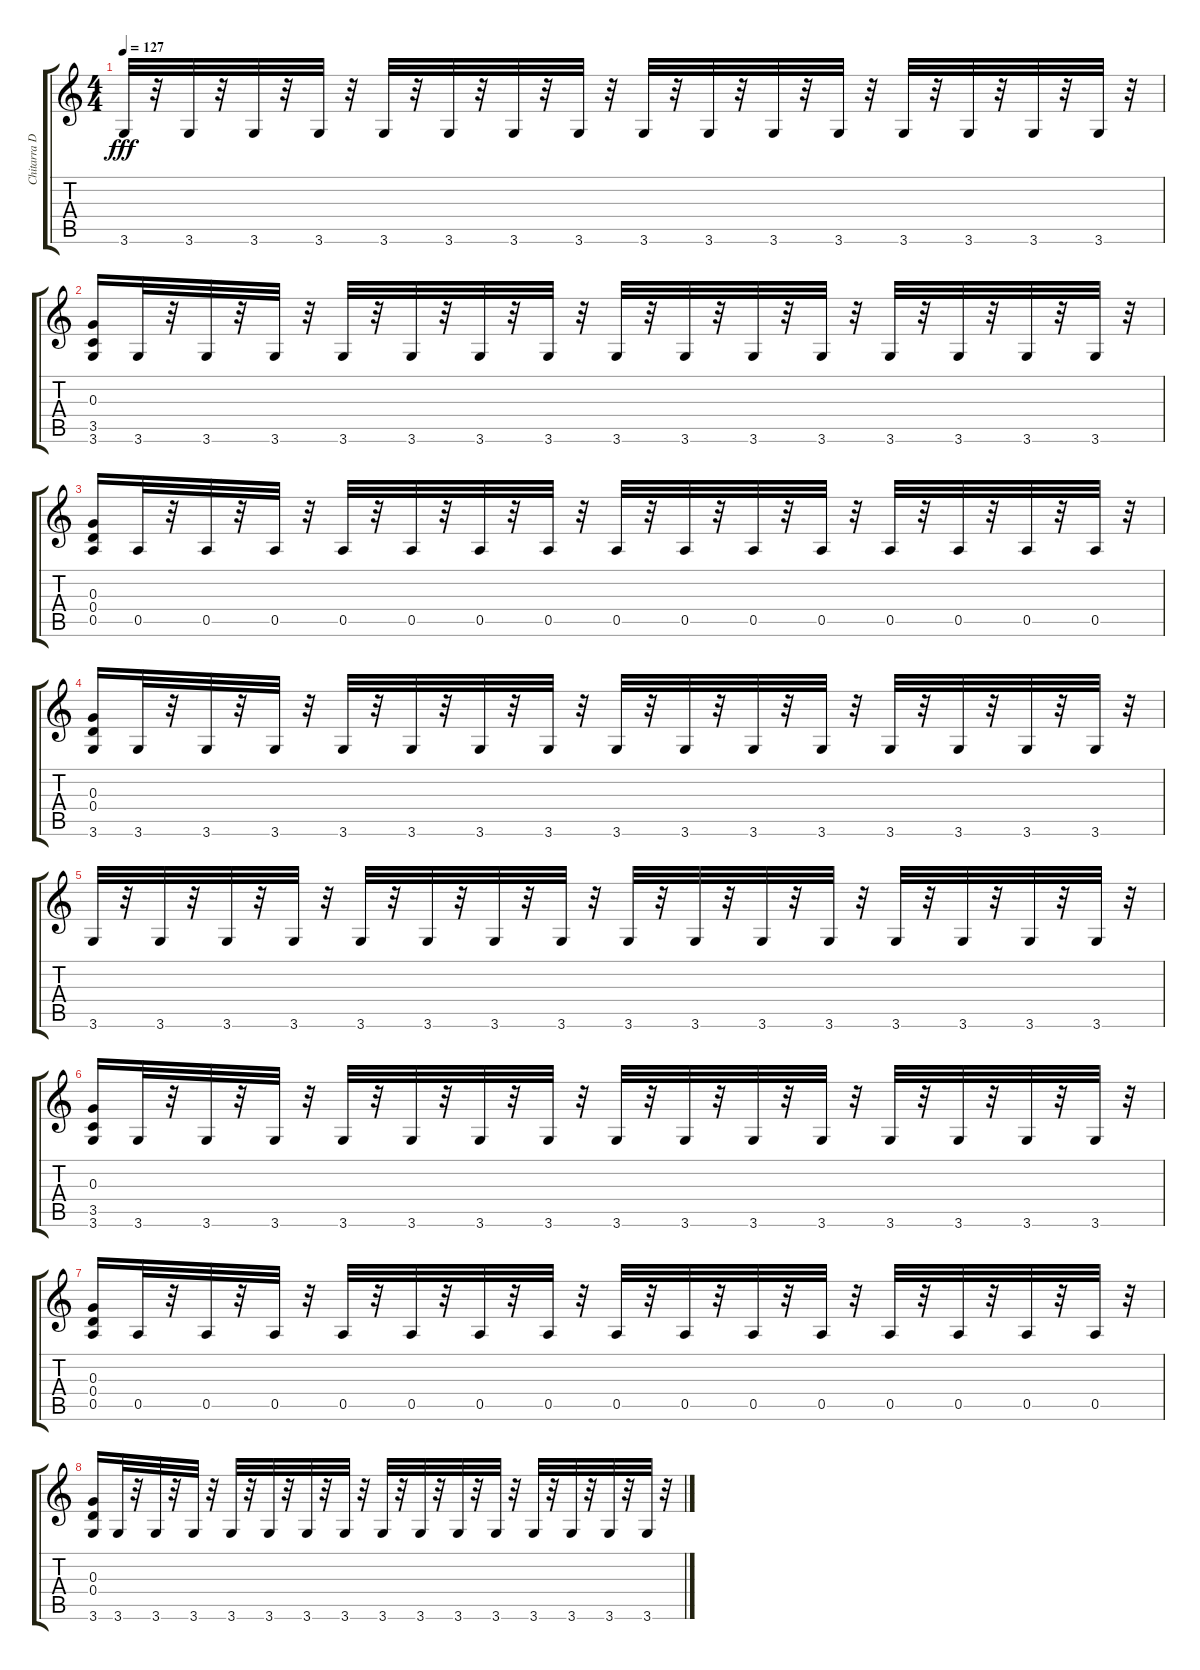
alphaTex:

\track ("Chitarra Dist Rit" "Chitarra D") {instrument distortionguitar}
\staff {score tabs}
\tuning (E4 B3 G3 D3 A2 E2) {hide}
\ts (4 4)
\tempo 127
\clef g2
\ks c
3.6.32{dy fff} r.32 3.6.32 r.32 3.6.32 r.32 3.6.32 r.32 3.6.32 r.32 3.6.32 r.32 3.6.32 r.32 3.6.32 r.32 3.6.32 r.32 3.6.32 r.32 3.6.32 r.32 3.6.32 r.32 3.6.32 r.32 3.6.32 r.32 3.6.32 r.32 3.6.32 r.32 |
(0.3 3.5 3.6).16 3.6.32 r.32 3.6.32 r.32 3.6.32 r.32 3.6.32 r.32 3.6.32 r.32 3.6.32 r.32 3.6.32 r.32 3.6.32 r.32 3.6.32 r.32 3.6.32 r.32 3.6.32 r.32 3.6.32 r.32 3.6.32 r.32 3.6.32 r.32 3.6.32 r.32 |
(0.3 0.4 0.5).16 0.5.32 r.32 0.5.32 r.32 0.5.32 r.32 0.5.32 r.32 0.5.32 r.32 0.5.32 r.32 0.5.32 r.32 0.5.32 r.32 0.5.32 r.32 0.5.32 r.32 0.5.32 r.32 0.5.32 r.32 0.5.32 r.32 0.5.32 r.32 0.5.32 r.32 |
(0.3 0.4 3.6).16 3.6.32 r.32 3.6.32 r.32 3.6.32 r.32 3.6.32 r.32 3.6.32 r.32 3.6.32 r.32 3.6.32 r.32 3.6.32 r.32 3.6.32 r.32 3.6.32 r.32 3.6.32 r.32 3.6.32 r.32 3.6.32 r.32 3.6.32 r.32 3.6.32 r.32 |
3.6.32 r.32 3.6.32 r.32 3.6.32 r.32 3.6.32 r.32 3.6.32 r.32 3.6.32 r.32 3.6.32 r.32 3.6.32 r.32 3.6.32 r.32 3.6.32 r.32 3.6.32 r.32 3.6.32 r.32 3.6.32 r.32 3.6.32 r.32 3.6.32 r.32 3.6.32 r.32 |
(0.3 3.5 3.6).16 3.6.32 r.32 3.6.32 r.32 3.6.32 r.32 3.6.32 r.32 3.6.32 r.32 3.6.32 r.32 3.6.32 r.32 3.6.32 r.32 3.6.32 r.32 3.6.32 r.32 3.6.32 r.32 3.6.32 r.32 3.6.32 r.32 3.6.32 r.32 3.6.32 r.32 |
(0.3 0.4 0.5).16 0.5.32 r.32 0.5.32 r.32 0.5.32 r.32 0.5.32 r.32 0.5.32 r.32 0.5.32 r.32 0.5.32 r.32 0.5.32 r.32 0.5.32 r.32 0.5.32 r.32 0.5.32 r.32 0.5.32 r.32 0.5.32 r.32 0.5.32 r.32 0.5.32 r.32 |
(0.3 0.4 3.6).16 3.6.32 r.32 3.6.32 r.32 3.6.32 r.32 3.6.32 r.32 3.6.32 r.32 3.6.32 r.32 3.6.32 r.32 3.6.32 r.32 3.6.32 r.32 3.6.32 r.32 3.6.32 r.32 3.6.32 r.32 3.6.32 r.32 3.6.32 r.32 3.6.32 r.32
